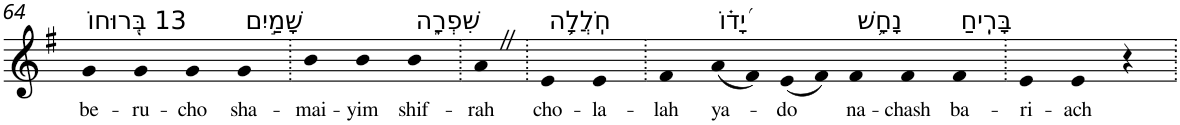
**kern	**text
*part1	*part1
*staff1	*staff1
*I"Piano	*
*I'Pno	*
!!LO:PB:g=z
*clefG2	*
*k[f#]	*
*G:	*
=64	=64
!LO:TX:a:t=13 בְּ֭רוּחוֹ	!
!	!LO:LY:b
4g	be-
!	!LO:LY:b
4g	-ru-
!	!LO:LY:b
4g	-cho
!LO:TX:a:t=שָׁמַ֣יִם	!
!	!LO:LY:b
4g	sha-
=65.	=65.
!	!LO:LY:b
4b	-mai-
!	!LO:LY:b
4b	-yim
!LO:TX:a:t=שִׁפְרָ֑ה	!
!	!LO:LY:b
4b	shif-
=66.	=66.
!	!LO:LY:b
4aZ	-rah
=67.	=67.
!LO:TX:a:t=חֹֽלֲלָ֥ה	!
!	!LO:LY:b
4e	cho-
!	!LO:LY:b
4e	-la-
=68.	=68.
!	!LO:LY:b
4f#	-lah
!LO:TX:a:t=יָ֝ד֗וֹ	!
!	!LO:LY:b
(8a	ya-
8f#)	.
!	!LO:LY:b
(8e	-do
8f#)	.
!LO:TX:a:t=נָחָ֥שׁ	!
!	!LO:LY:b
4f#	na-
!	!LO:LY:b
4f#	-chash
!LO:TX:a:t=בָּרִֽיחַ	!
!	!LO:LY:b
4f#	ba-
=69.	=69.
!	!LO:LY:b
4e	-ri-
!	!LO:LY:b
4e	-ach
4r	.
=.	=.
*-	*-
